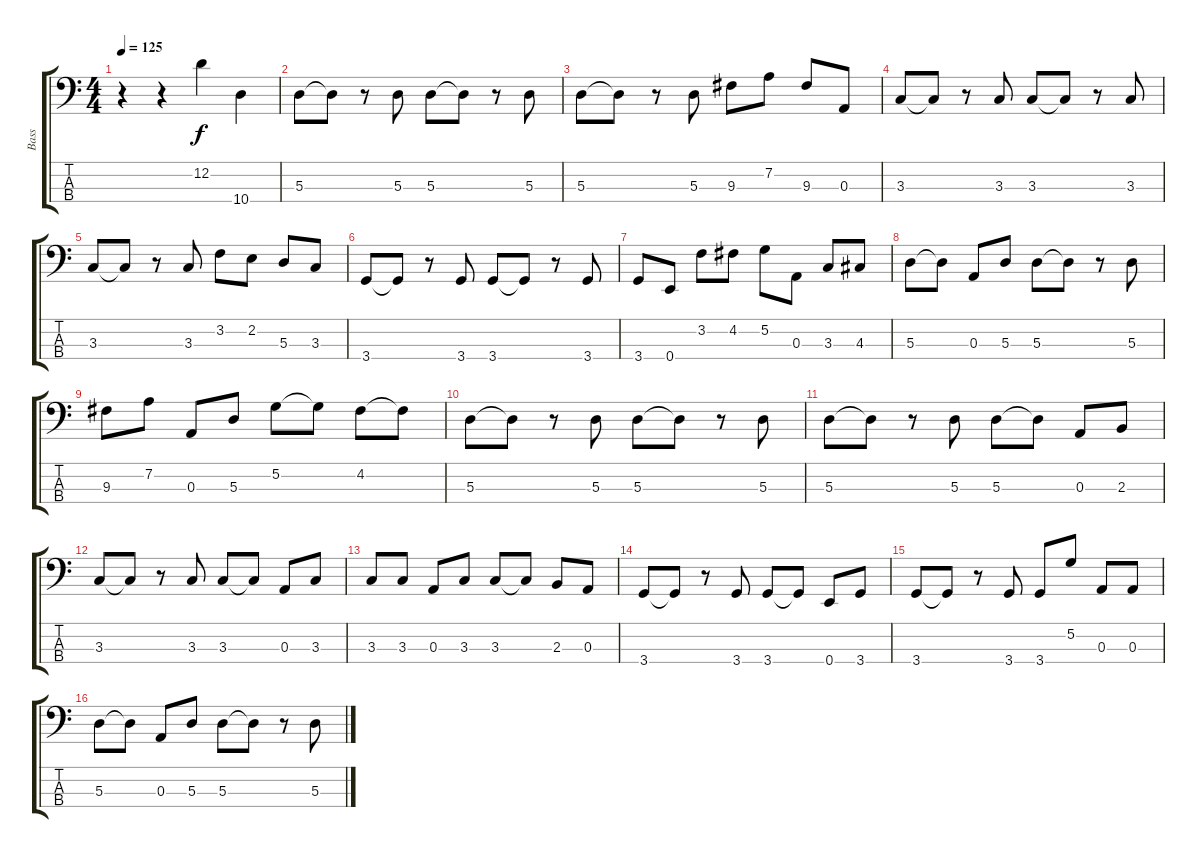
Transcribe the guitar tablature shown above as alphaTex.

\track ("Bass" "Bass") {instrument electricbasspick}
\staff {score tabs}
\tuning (G2 D2 A1 E1) {hide}
\ts (4 4)
\tempo 125
\clef f4
\ks c
r.4{dy f} r.4 12.2{t}.4 10.4.4 |
5.3.8 5.3{t}.8 r.8 5.3.8 5.3.8 5.3{t}.8 r.8 5.3.8 |
5.3.8 5.3{t}.8 r.8 5.3.8 9.3.8 7.2.8 9.3.8 0.3.8 |
3.3.8 3.3{t}.8 r.8 3.3.8 3.3.8 3.3{t}.8 r.8 3.3.8 |
3.3.8 3.3{t}.8 r.8 3.3.8 3.2.8 2.2.8 5.3.8 3.3.8 |
3.4.8 3.4{t}.8 r.8 3.4.8 3.4.8 3.4{t}.8 r.8 3.4.8 |
3.4.8 0.4.8 3.2.8 4.2.8 5.2.8 0.3.8 3.3.8 4.3.8 |
5.3.8 5.3{t}.8 0.3.8 5.3.8 5.3.8 5.3{t}.8 r.8 5.3.8 |
9.3.8 7.2.8 0.3.8 5.3.8 5.2.8 5.2{t}.8 4.2.8 4.2{t}.8 |
5.3.8 5.3{t}.8 r.8 5.3.8 5.3.8 5.3{t}.8 r.8 5.3.8 |
5.3.8 5.3{t}.8 r.8 5.3.8 5.3.8 5.3{t}.8 0.3.8 2.3.8 |
3.3.8 3.3{t}.8 r.8 3.3.8 3.3.8 3.3{t}.8 0.3.8 3.3.8 |
3.3.8 3.3.8 0.3.8 3.3.8 3.3.8 3.3{t}.8 2.3.8 0.3.8 |
3.4.8 3.4{t}.8 r.8 3.4.8 3.4.8 3.4{t}.8 0.4.8 3.4.8 |
3.4.8 3.4{t}.8 r.8 3.4.8 3.4.8 5.2.8 0.3.8 0.3.8 |
5.3.8 5.3{t}.8 0.3.8 5.3.8 5.3.8 5.3{t}.8 r.8 5.3.8
